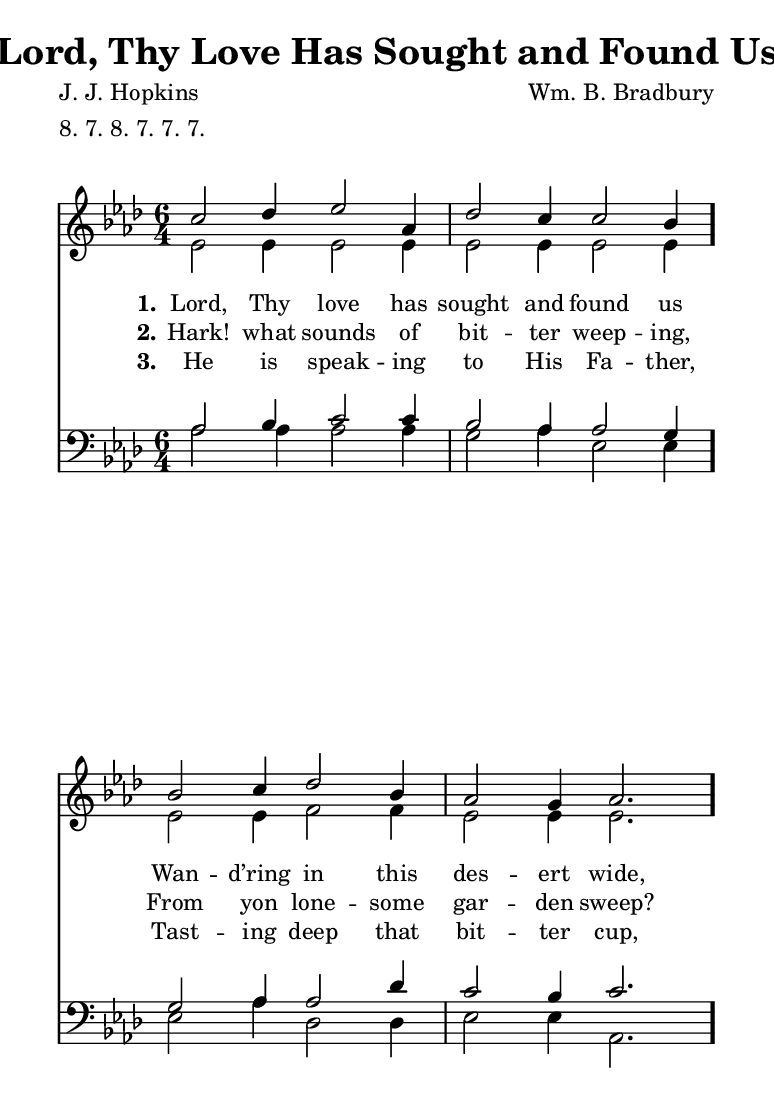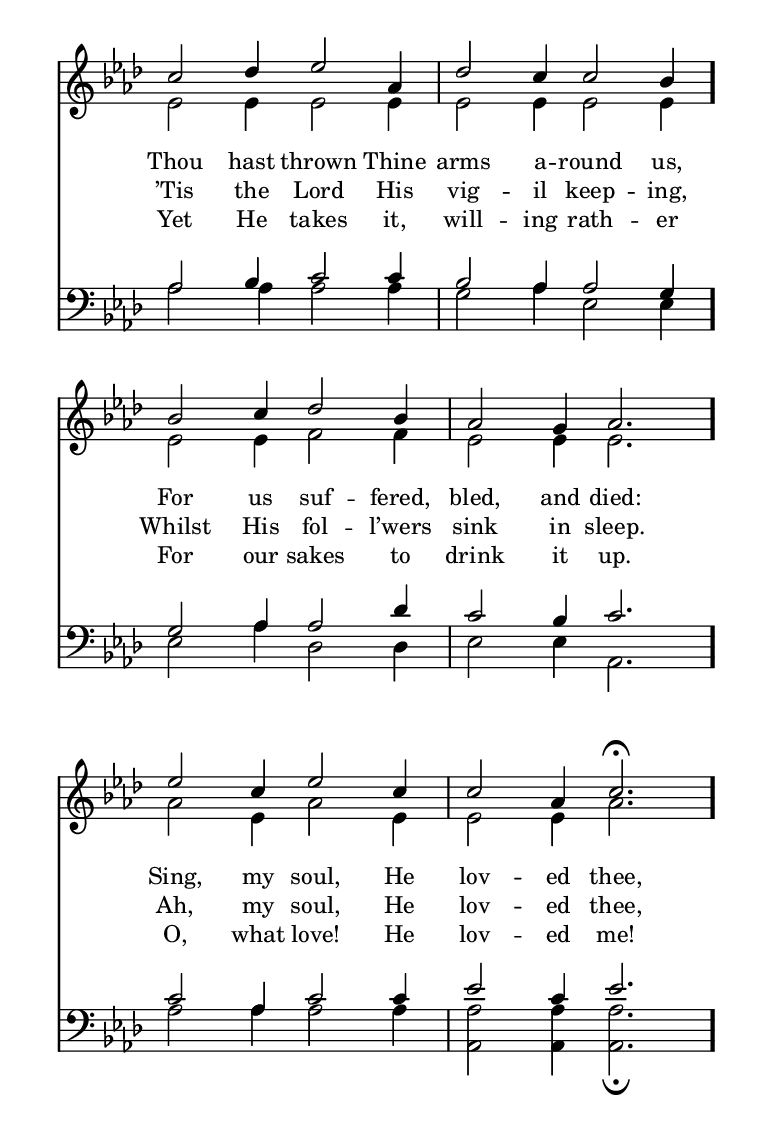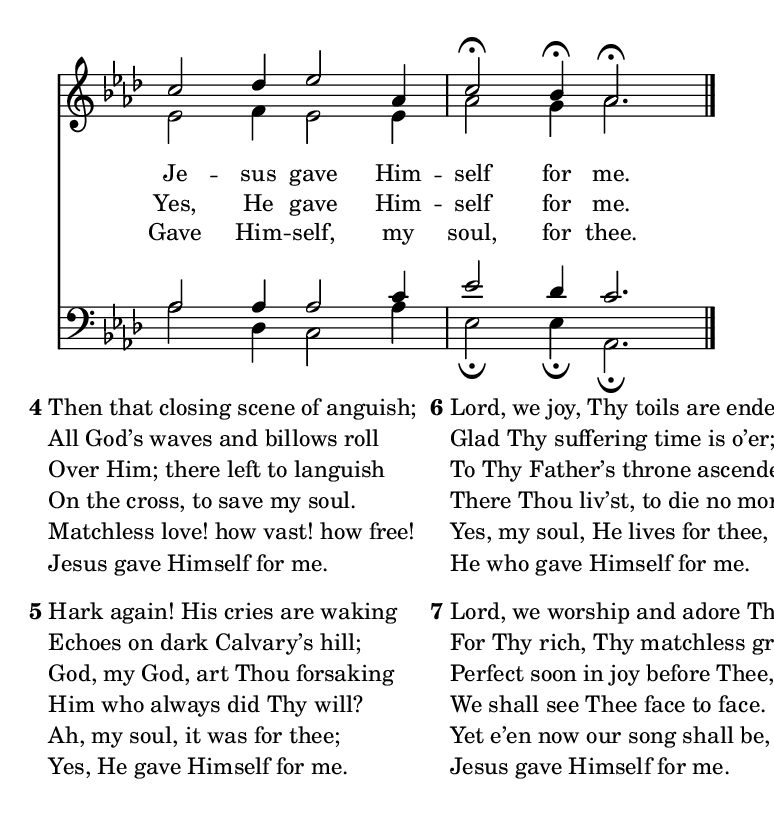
\include "common/global.ily"
\paper {
  \include "common/paper.ily"
  ragged-last-bottom = ##t
}

\header{
  hymnnumber = "237"
  title = "Lord, Thy Love Has Sought and Found Us"
  tunename = "Even Me"
  meter = "8. 7. 8. 7. 7. 7."
  poet = "J. J. Hopkins"
  composer = "Wm. B. Bradbury"
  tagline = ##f
}

ta = { \tempo 4=130 }
tb = { \tempo 4=65 }

global = {
  \include "common/overrides.ily"
  \override Staff.TimeSignature.style = #'()
  \time 6/4
  \override Score.MetronomeMark.transparent = ##t % hide all fermata changes too
  \ta
  \key aes \major
  \autoBeamOff
}

patternA = { \ta c2 c4 }
patternB = { \ta c2 c4 c2 c4 | c2 c4 c2. }
patternC = { \ta c2 c4 c2 c4 | c2 c4 \tb c2.\fermata }
patternD = { \ta c2 c4 c2 c4 | \tb c2\fermata c4\fermata c2.\fermata }

notesSoprano = {
\global
\relative c'' {

  \changePitch \patternA { c des ees aes, | des c c bes }
  \changePitch \patternB { bes c des bes | aes g aes }
  \changePitch \patternA { c des ees aes, | des c c bes }
  \changePitch \patternB { bes c des bes | aes g aes }

  \changePitch \patternC { ees' c ees c | c aes c }
  \changePitch \patternD { c des ees aes, | c bes aes }

  \bar "|."

}
}

notesAlto = {
\global
\relative e' {

  \changePitch \patternA { ees ees ees ees | ees ees ees ees }
  \changePitch \patternB { ees ees f f | ees ees ees }
  \changePitch \patternA { ees ees ees ees | ees ees ees ees }
  \changePitch \patternB { ees ees f f | ees ees ees }

  \changePitch \patternB { aes ees aes ees | ees ees aes }
  \changePitch \patternB { ees f ees ees | aes g aes }

}
}

notesTenor = {
\global
\relative a {

  \changePitch \patternA { aes bes c c | bes aes aes g }
  \changePitch \patternB { g aes aes des | c bes c }
  \changePitch \patternA { aes bes c c | bes aes aes g }
  \changePitch \patternB { g aes aes des | c bes c }

  \changePitch \patternB { c aes c c | ees c ees }
  \changePitch \patternB { aes, aes aes c | ees des c }

}
}

notesBass = {
\global
\relative f {

  \changePitch \patternA { aes aes aes aes | g aes ees ees }
  \changePitch \patternB { ees aes des, des | ees ees aes, }
  \changePitch \patternA { aes' aes aes aes | g aes ees ees }
  \changePitch \patternB { ees aes des, des | ees ees aes, }

  \changePitch \patternC { aes' aes aes aes | < aes aes, > < aes aes, > < aes aes, > }
  \changePitch \patternD { aes des, c aes' | ees ees aes, }

}
}

% original has "refrain" but the term "refrain" is a bit strained, especially
% when verses 4-7 are not formatted in the original with refrains

wordsA = \lyricmode {
\set stanza = "1."

Lord, Thy love has sought and found us \bar "."
Wan -- d’ring in this des -- ert wide, \bar "."
Thou hast thrown Thine arms a -- round us, \bar "."
For us suf -- fered, bled, and died: \bar "."
Sing, my soul, He lov -- ed thee, \bar "."
Je -- sus gave Him -- self for me. \bar "."

}

wordsB = \lyricmode {
\set stanza = "2."

Hark! what sounds of bit -- ter weep -- ing,
From yon lone -- some gar -- den sweep?
’Tis the Lord His vig -- il keep -- ing,
Whilst His fol -- l’wers sink in sleep.
Ah, my soul, He lov -- ed thee,
Yes, He gave Him -- self for me.

}

wordsC = \lyricmode {
\set stanza = "3."

He is speak -- ing to His Fa -- ther,
Tast -- ing deep that bit -- ter cup,
Yet He takes it, will  -- ing rath -- er
For our sakes to drink it up.
O, what love! He lov -- ed me!
Gave Him -- self, my soul, for thee.

}

wordsD = \markuplist {

\line { Then that closing scene of anguish; }
\line { All God’s waves and billows roll }
\line { Over Him; there left to languish }
\line { On the cross, to save my soul. }
\line { Matchless love! how vast! how free! }
\line { Jesus gave Himself for me. }

}

wordsE = \markuplist {

\line { Hark again! His cries are waking }
\line { Echoes on dark Calvary’s hill; }
\line { God, my God, art Thou forsaking }
\line { Him who always did Thy will? }
\line { Ah, my soul, it was for thee; }
\line { Yes, He gave Himself for me. }

}

wordsF = \markuplist {

\line { Lord, we joy, Thy toils are ended, }
\line { Glad Thy suffering time is o’er; }
\line { To Thy Father’s throne ascended, }
\line { There Thou liv’st, to die no more. }
\line { Yes, my soul, He lives for thee, }
\line { He who gave Himself for me. }

}

wordsG = \markuplist {

\line { Lord, we worship and adore Thee }
\line { For Thy rich, Thy matchless grace; }
\line { Perfect soon in joy before Thee, }
\line { We shall see Thee face to face. }
\line { Yet e’en now our song shall be, }
\line { Jesus gave Himself for me. }

}

\score {
  \context ChoirStaff <<
    \context Staff = upper <<
      \set ChoirStaff.systemStartDelimiter = #'SystemStartBar
      \context Voice  = sopranos { \voiceOne << \notesSoprano >> }
      \context Voice  = altos { \voiceTwo << \notesAlto >> }
      \context Lyrics = one   \lyricsto sopranos \wordsA
      \context Lyrics = two   \lyricsto sopranos \wordsB
      \context Lyrics = three \lyricsto sopranos \wordsC
    >>
    \context Staff = men <<
      \clef bass
      \context Voice  = tenors { \voiceOne << \notesTenor >> }
      \context Voice  = basses { \voiceTwo << \notesBass >> }
    >>
  >>
  \layout {
    \include "common/layout.ily"
  }
  \midi{
    \include "common/midi.ily"
  }
}

\noPageBreak

\markup { \fill-line {
  \hspace #0.1
  \column {
  \line{ \bold 4 \column { \wordsD } } \combine \null \vspace #0.4
  \line{ \bold 5 \column { \wordsE } }
  }
  \hspace #0.1
  \column {
  \line{ \bold 6 \column { \wordsF } } \combine \null \vspace #0.4
  \line{ \bold 7 \column { \wordsG } }
  }
  \hspace #0.1
} }

\version "2.18.2"  % necessary for upgrading to future LilyPond versions.

% vi:set et ts=2 sw=2 ai nocindent syntax=lilypond:
